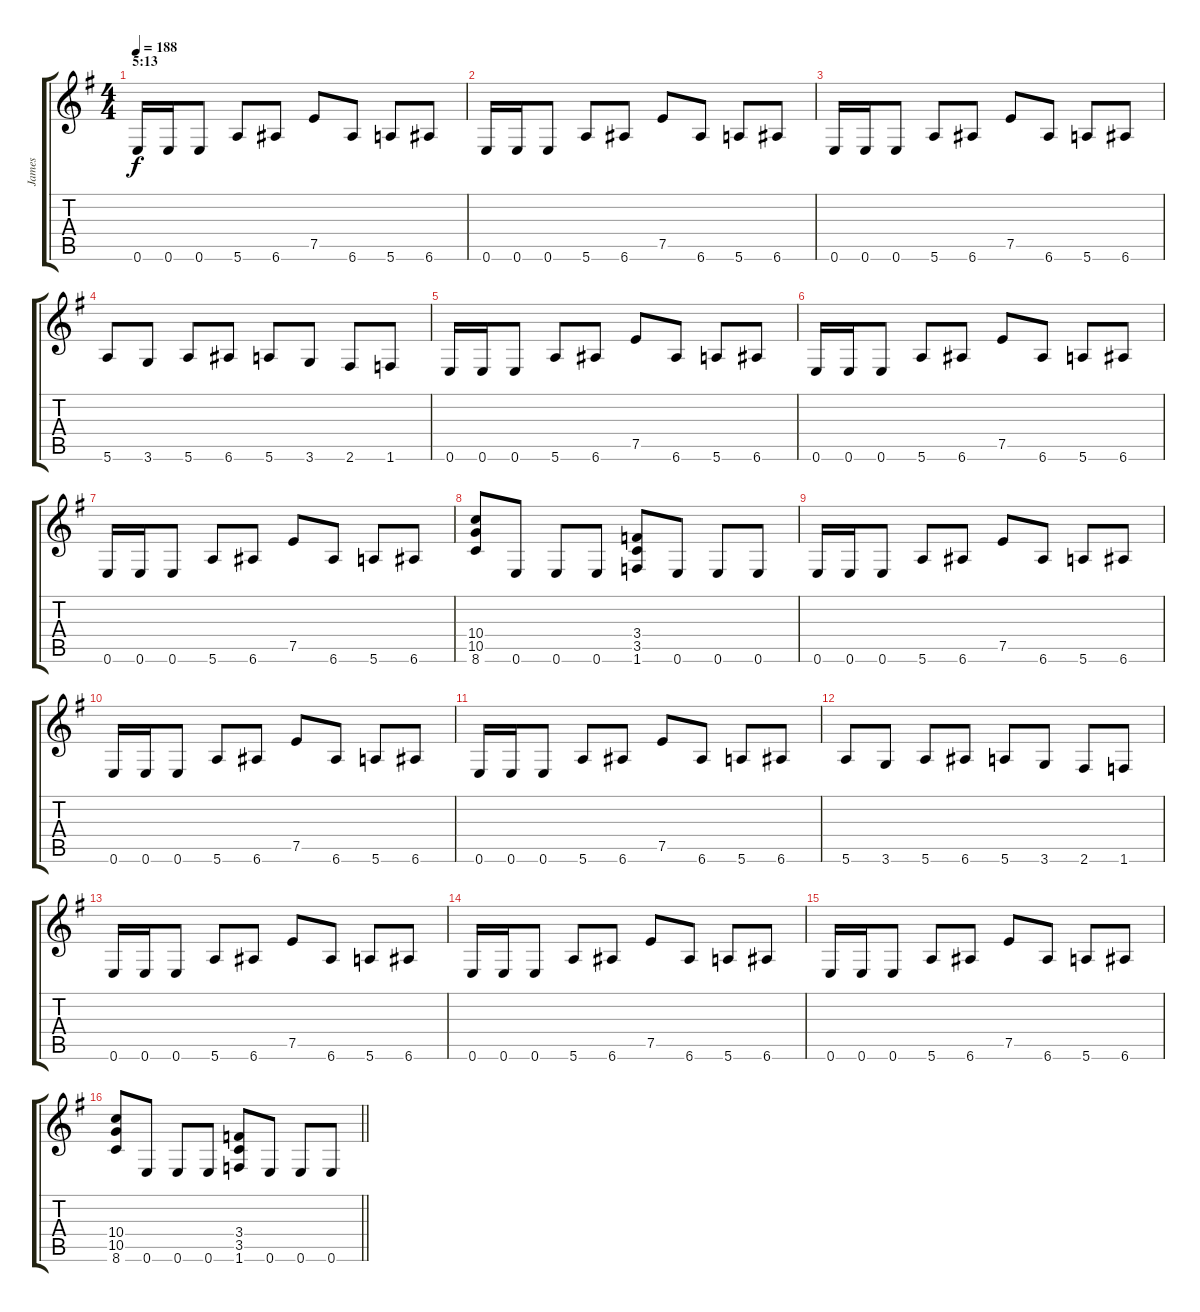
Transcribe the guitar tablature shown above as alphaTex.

\track ("James" "James") {instrument distortionguitar}
\staff {score tabs}
\tuning (E4 B3 G3 D3 A2 E2) {hide}
\ts (4 4)
\section ("" "5:13")
\tempo 188
\clef g2
\ks eminor
0.6.16{dy f} 0.6.16 0.6.8 5.6.8 6.6.8 7.5.8 6.6.8 5.6.8 6.6.8 |
0.6.16 0.6.16 0.6.8 5.6.8 6.6.8 7.5.8 6.6.8 5.6.8 6.6.8 |
0.6.16 0.6.16 0.6.8 5.6.8 6.6.8 7.5.8 6.6.8 5.6.8 6.6.8 |
5.6.8 3.6.8 5.6.8 6.6.8 5.6.8 3.6.8 2.6.8 1.6.8 |
0.6.16 0.6.16 0.6.8 5.6.8 6.6.8 7.5.8 6.6.8 5.6.8 6.6.8 |
0.6.16 0.6.16 0.6.8 5.6.8 6.6.8 7.5.8 6.6.8 5.6.8 6.6.8 |
0.6.16 0.6.16 0.6.8 5.6.8 6.6.8 7.5.8 6.6.8 5.6.8 6.6.8 |
(10.4 10.5 8.6).8 0.6.8 0.6.8 0.6.8 (3.4 3.5 1.6).8 0.6.8 0.6.8 0.6.8 |
0.6.16 0.6.16 0.6.8 5.6.8 6.6.8 7.5.8 6.6.8 5.6.8 6.6.8 |
0.6.16 0.6.16 0.6.8 5.6.8 6.6.8 7.5.8 6.6.8 5.6.8 6.6.8 |
0.6.16 0.6.16 0.6.8 5.6.8 6.6.8 7.5.8 6.6.8 5.6.8 6.6.8 |
5.6.8 3.6.8 5.6.8 6.6.8 5.6.8 3.6.8 2.6.8 1.6.8 |
0.6.16 0.6.16 0.6.8 5.6.8 6.6.8 7.5.8 6.6.8 5.6.8 6.6.8 |
0.6.16 0.6.16 0.6.8 5.6.8 6.6.8 7.5.8 6.6.8 5.6.8 6.6.8 |
0.6.16 0.6.16 0.6.8 5.6.8 6.6.8 7.5.8 6.6.8 5.6.8 6.6.8 |
\barLineRight lightlight
(10.4 10.5 8.6).8 0.6.8 0.6.8 0.6.8 (3.4 3.5 1.6).8 0.6.8 0.6.8 0.6.8
